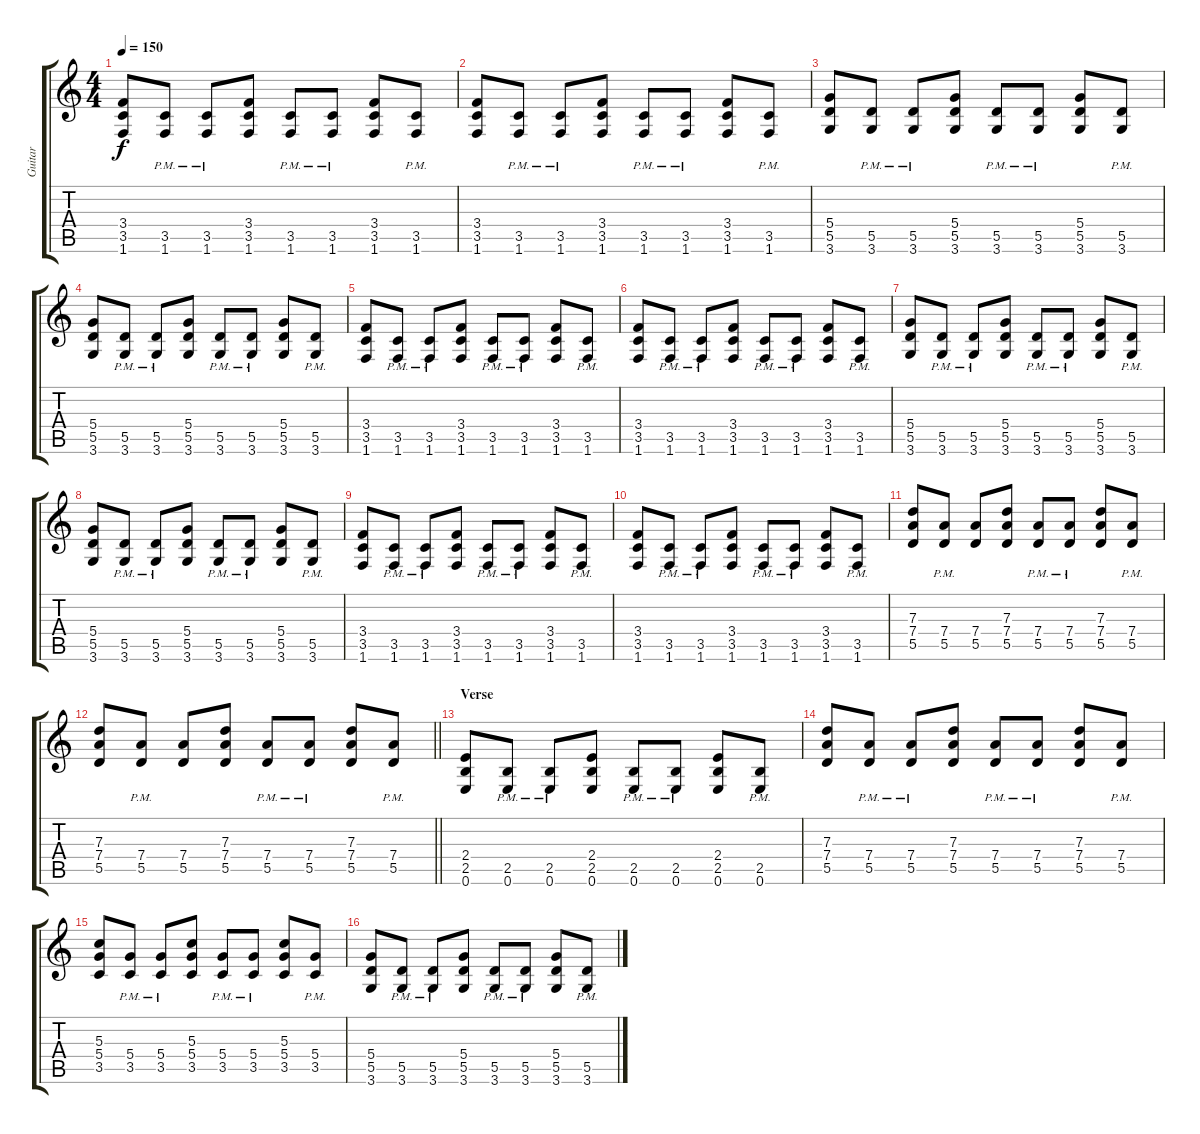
\track ("Guitar" "Guitar") {instrument distortionguitar}
\staff {score tabs}
\tuning (E4 B3 G3 D3 A2 E2) {hide}
\ts (4 4)
\tempo 150
\clef g2
\ks c
(3.4 3.5 1.6).8{dy f} (3.5{pm} 1.6{pm}).8 (3.5{pm} 1.6{pm}).8 (3.4 3.5 1.6).8 (3.5{pm} 1.6{pm}).8 (3.5{pm} 1.6{pm}).8 (3.4 3.5 1.6).8 (3.5{pm} 1.6{pm}).8 |
(3.4 3.5 1.6).8 (3.5{pm} 1.6{pm}).8 (3.5{pm} 1.6{pm}).8 (3.4 3.5 1.6).8 (3.5{pm} 1.6{pm}).8 (3.5{pm} 1.6{pm}).8 (3.4 3.5 1.6).8 (3.5{pm} 1.6{pm}).8 |
(5.4 5.5 3.6).8 (5.5{pm} 3.6{pm}).8 (5.5{pm} 3.6{pm}).8 (5.4 5.5 3.6).8 (5.5{pm} 3.6{pm}).8 (5.5{pm} 3.6{pm}).8 (5.4 5.5 3.6).8 (5.5{pm} 3.6{pm}).8 |
(5.4 5.5 3.6).8 (5.5{pm} 3.6{pm}).8 (5.5{pm} 3.6{pm}).8 (5.4 5.5 3.6).8 (5.5{pm} 3.6{pm}).8 (5.5{pm} 3.6{pm}).8 (5.4 5.5 3.6).8 (5.5{pm} 3.6{pm}).8 |
(3.4 3.5 1.6).8 (3.5{pm} 1.6{pm}).8 (3.5{pm} 1.6{pm}).8 (3.4 3.5 1.6).8 (3.5{pm} 1.6{pm}).8 (3.5{pm} 1.6{pm}).8 (3.4 3.5 1.6).8 (3.5{pm} 1.6{pm}).8 |
(3.4 3.5 1.6).8 (3.5{pm} 1.6{pm}).8 (3.5{pm} 1.6{pm}).8 (3.4 3.5 1.6).8 (3.5{pm} 1.6{pm}).8 (3.5{pm} 1.6{pm}).8 (3.4 3.5 1.6).8 (3.5{pm} 1.6{pm}).8 |
(5.4 5.5 3.6).8 (5.5{pm} 3.6{pm}).8 (5.5{pm} 3.6{pm}).8 (5.4 5.5 3.6).8 (5.5{pm} 3.6{pm}).8 (5.5{pm} 3.6{pm}).8 (5.4 5.5 3.6).8 (5.5{pm} 3.6{pm}).8 |
(5.4 5.5 3.6).8 (5.5{pm} 3.6{pm}).8 (5.5{pm} 3.6{pm}).8 (5.4 5.5 3.6).8 (5.5{pm} 3.6{pm}).8 (5.5{pm} 3.6{pm}).8 (5.4 5.5 3.6).8 (5.5{pm} 3.6{pm}).8 |
(3.4 3.5 1.6).8 (3.5{pm} 1.6{pm}).8 (3.5{pm} 1.6{pm}).8 (3.4 3.5 1.6).8 (3.5{pm} 1.6{pm}).8 (3.5{pm} 1.6{pm}).8 (3.4 3.5 1.6).8 (3.5{pm} 1.6{pm}).8 |
(3.4 3.5 1.6).8 (3.5{pm} 1.6{pm}).8 (3.5{pm} 1.6{pm}).8 (3.4 3.5 1.6).8 (3.5{pm} 1.6{pm}).8 (3.5{pm} 1.6{pm}).8 (3.4 3.5 1.6).8 (3.5{pm} 1.6{pm}).8 |
(7.3 7.4 5.5).8 (7.4{pm} 5.5{pm}).8 (7.4 5.5).8 (7.3 7.4 5.5).8 (7.4{pm} 5.5{pm}).8 (7.4{pm} 5.5{pm}).8 (7.3 7.4 5.5).8 (7.4{pm} 5.5{pm}).8 |
\barLineRight lightlight
(7.3 7.4 5.5).8 (7.4{pm} 5.5{pm}).8 (7.4 5.5).8 (7.3 7.4 5.5).8 (7.4{pm} 5.5{pm}).8 (7.4{pm} 5.5{pm}).8 (7.3 7.4 5.5).8 (7.4{pm} 5.5{pm}).8 |
\section ("" "Verse")
(2.4 2.5 0.6).8 (2.5{pm} 0.6{pm}).8 (2.5{pm} 0.6{pm}).8 (2.4 2.5 0.6).8 (2.5{pm} 0.6{pm}).8 (2.5{pm} 0.6{pm}).8 (2.4 2.5 0.6).8 (2.5{pm} 0.6{pm}).8 |
(7.3 7.4 5.5).8 (7.4{pm} 5.5{pm}).8 (7.4{pm} 5.5{pm}).8 (7.3 7.4 5.5).8 (7.4{pm} 5.5{pm}).8 (7.4{pm} 5.5{pm}).8 (7.3 7.4 5.5).8 (7.4{pm} 5.5{pm}).8 |
(5.3 5.4 3.5).8 (5.4{pm} 3.5{pm}).8 (5.4{pm} 3.5{pm}).8 (5.3 5.4 3.5).8 (5.4{pm} 3.5{pm}).8 (5.4{pm} 3.5{pm}).8 (5.3 5.4 3.5).8 (5.4{pm} 3.5{pm}).8 |
(5.4 5.5 3.6).8 (5.5{pm} 3.6{pm}).8 (5.5{pm} 3.6{pm}).8 (5.4 5.5 3.6).8 (5.5{pm} 3.6{pm}).8 (5.5{pm} 3.6{pm}).8 (5.4 5.5 3.6).8 (5.5{pm} 3.6{pm}).8
